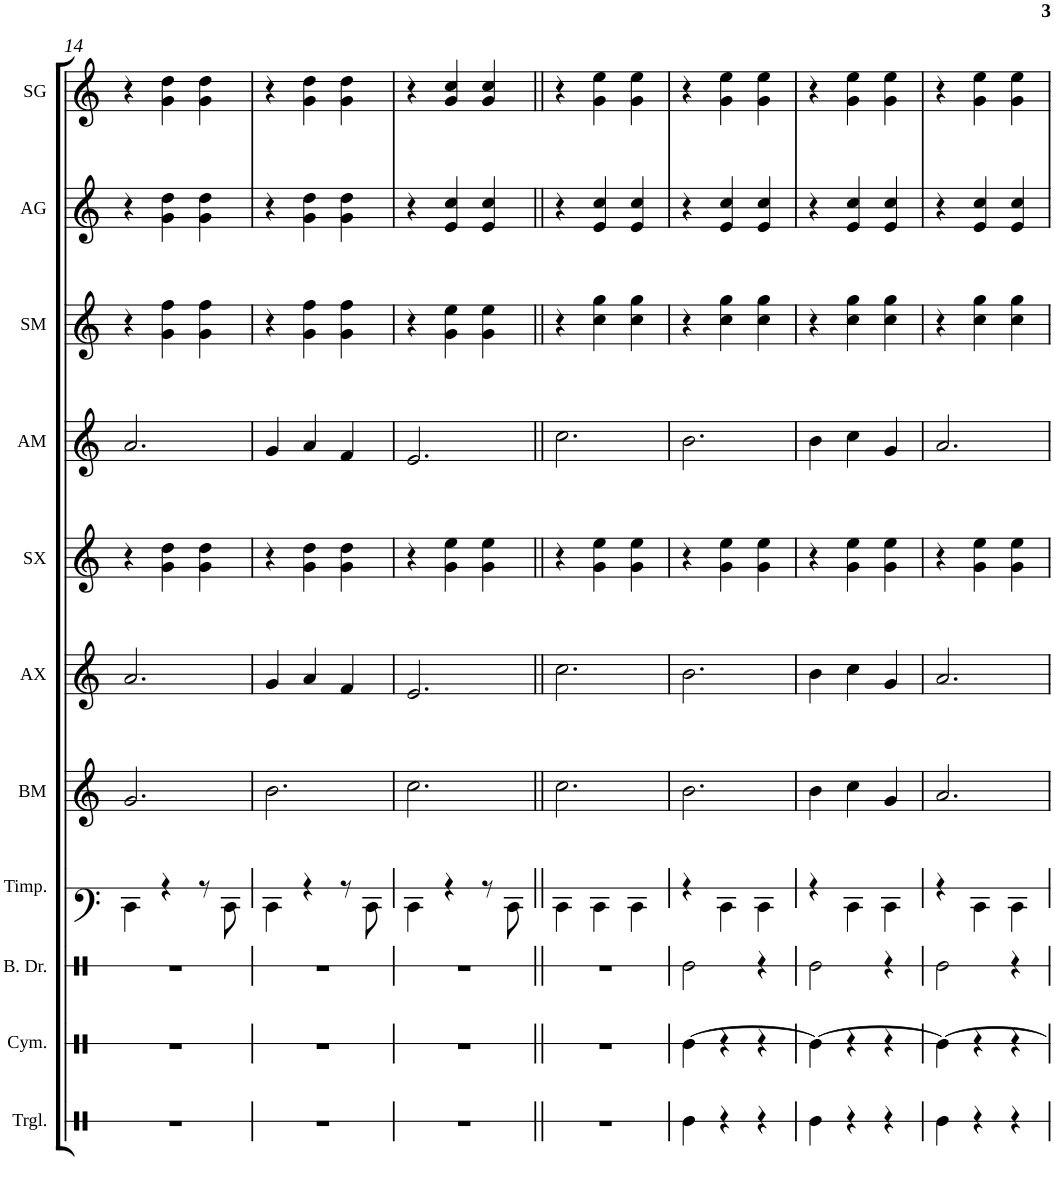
**kern	**kern	**kern	**kern	**kern	**kern	**kern	**kern	**kern	**kern	**kern
*part11	*part10	*part9	*part8	*part7	*part6	*part5	*part4	*part3	*part2	*part1
*staff11	*staff10	*staff9	*staff8	*staff7	*staff6	*staff5	*staff4	*staff3	*staff2	*staff1
*I"Triangle	*I"Cymbals	*I"Bass Drum	*I"Timpani	*I"Bass Metallophone	*I"Alto Xylophone	*I"Soprano Xylophone	*I"Alto Metallophone	*I"Soprano Metallophone	*I"Alto Glockenspiel	*I"Soprano Glockenspiel
*I'Trgl.	*I'Cym.	*I'B. Dr.	*I'Timp.	*I'BM	*I'AX	*I'SX	*I'AM	*I'SM	*I'AG	*I'SG
!!LO:PB:g=z
*clefX	*clefX	*clefX	*clefF4	*clefG2	*clefG2	*clefG2	*clefG2	*clefG2	*clefG2	*clefG2
*	*	*	*	*Trd7c12	*	*Trd-7c-12	*	*Trd-7c-12	*Trd-7c-12	*Trd-14c-24
*k[]	*k[]	*k[]	*k[]	*k[]	*k[]	*k[]	*k[]	*k[]	*k[]	*k[]
*M3/4	*M3/4	*M3/4	*M3/4	*M3/4	*M3/4	*M3/4	*M3/4	*M3/4	*M3/4	*M3/4
=14	=14	=14	=14	=14	=14	=14	=14	=14	=14	=14
2.r	2.r	2.r	4D\	2.g/	2.a/	4r	2.a/	4r	4r	4r
.	.	.	4r	.	.	4g\ 4dd\	.	4g\ 4ff\	4g\ 4dd\	4g\ 4dd\
.	.	.	8r	.	.	4g\ 4dd\	.	4g\ 4ff\	4g\ 4dd\	4g\ 4dd\
.	.	.	8D\	.	.	.	.	.	.	.
=15	=15	=15	=15	=15	=15	=15	=15	=15	=15	=15
2.r	2.r	2.r	4D\	2.b\	4g/	4r	4g/	4r	4r	4r
.	.	.	4r	.	4a/	4g\ 4dd\	4a/	4g\ 4ff\	4g\ 4dd\	4g\ 4dd\
.	.	.	8r	.	4f/	4g\ 4dd\	4f/	4g\ 4ff\	4g\ 4dd\	4g\ 4dd\
.	.	.	8D\	.	.	.	.	.	.	.
=16	=16	=16	=16	=16	=16	=16	=16	=16	=16	=16
2.r	2.r	2.r	4D\	2.cc\	2.e/	4r	2.e/	4r	4r	4r
.	.	.	4r	.	.	4g\ 4ee\	.	4g\ 4ee\	4e/ 4cc/	4g/ 4cc/
.	.	.	8r	.	.	4g\ 4ee\	.	4g\ 4ee\	4e/ 4cc/	4g/ 4cc/
.	.	.	8D\	.	.	.	.	.	.	.
=17||	=17||	=17||	=17||	=17||	=17||	=17||	=17||	=17||	=17||	=17||
2.r	2.r	2.r	4D\	2.cc\	2.cc\	4r	2.cc\	4r	4r	4r
.	.	.	4D\	.	.	4g\ 4ee\	.	4cc\ 4gg\	4e/ 4cc/	4g\ 4ee\
.	.	.	4D\	.	.	4g\ 4ee\	.	4cc\ 4gg\	4e/ 4cc/	4g\ 4ee\
=18	=18	=18	=18	=18	=18	=18	=18	=18	=18	=18
4Re\	[4Re\	2Re\	4r	2.b\	2.b\	4r	2.b\	4r	4r	4r
4r	4r	.	4D\	.	.	4g\ 4ee\	.	4cc\ 4gg\	4e/ 4cc/	4g\ 4ee\
4r	4r	4r	4D\	.	.	4g\ 4ee\	.	4cc\ 4gg\	4e/ 4cc/	4g\ 4ee\
=19	=19	=19	=19	=19	=19	=19	=19	=19	=19	=19
4Re\	4Re\_	2Re\	4r	4b\	4b\	4r	4b\	4r	4r	4r
4r	4r	.	4D\	4cc\	4cc\	4g\ 4ee\	4cc\	4cc\ 4gg\	4e/ 4cc/	4g\ 4ee\
4r	4r	4r	4D\	4g/	4g/	4g\ 4ee\	4g/	4cc\ 4gg\	4e/ 4cc/	4g\ 4ee\
=20	=20	=20	=20	=20	=20	=20	=20	=20	=20	=20
4Re\	4Re\_	2Re\	4r	2.a/	2.a/	4r	2.a/	4r	4r	4r
4r	4r	.	4D\	.	.	4g\ 4ee\	.	4cc\ 4gg\	4e/ 4cc/	4g\ 4ee\
4r	4r	4r	4D\	.	.	4g\ 4ee\	.	4cc\ 4gg\	4e/ 4cc/	4g\ 4ee\
=	=	=	=	=	=	=	=	=	=	=
*-	*-	*-	*-	*-	*-	*-	*-	*-	*-	*-
